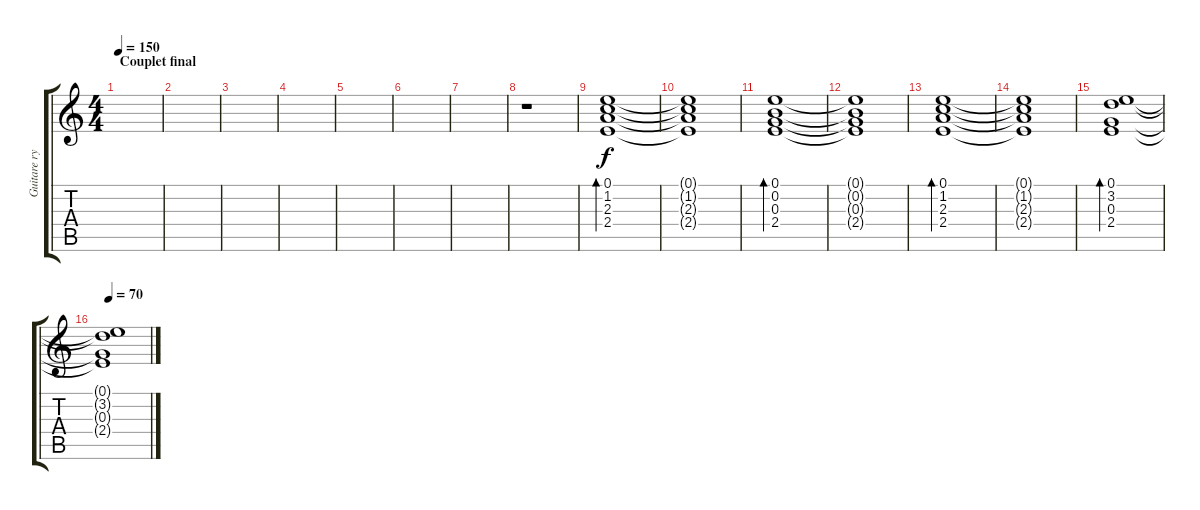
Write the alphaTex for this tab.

\track ("Guitare rythmique" "Guitare ry") {instrument acousticguitarnylon}
\staff {score tabs}
\tuning (E4 B3 G3 D3 A2 E2) {hide}
\ts (4 4)
\section ("" "Couplet final")
\tempo 150
\clef g2
\ks c
|
|
|
|
|
|
|
r.1 |
(0.1 1.2 2.3 2.4).1{bd 240} |
(0.1{t} 1.2{t} 2.3{t} 2.4{t}).1 |
(0.1 0.2 0.3 2.4).1{bd 240} |
(0.1{t} 0.2{t} 0.3{t} 2.4{t}).1 |
(0.1 1.2 2.3 2.4).1{bd 240} |
(0.1{t} 1.2{t} 2.3{t} 2.4{t}).1 |
(0.1 3.2 0.3 2.4).1{bd 240} |
\tempo 70
(0.1{t} 3.2{t} 0.3{t} 2.4{t}).1
